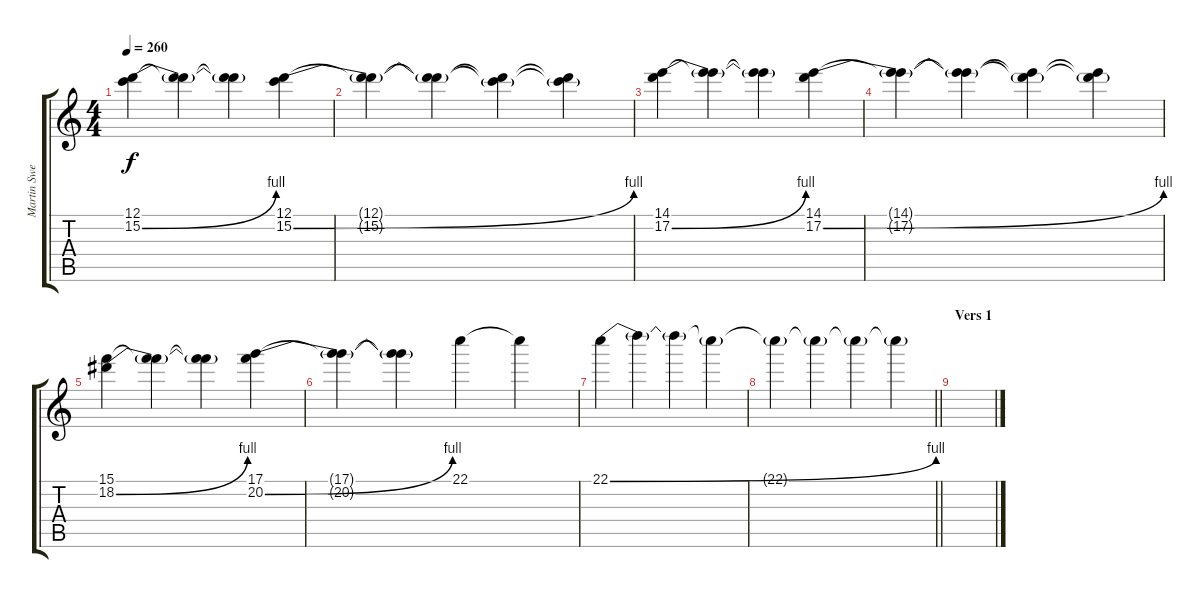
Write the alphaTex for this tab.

\track ("Martin Sweet Lead Guitar" "Martin Swe") {instrument distortionguitar}
\staff {score tabs}
\tuning (D4 A3 F3 C3 G2 D2) {hide}
\ts (4 4)
\tempo 260
\clef g2
\ks c
(12.1 15.2{be (bend 0 0 60 4)}).4{dy f} (12.1{t} 15.2{t}).4 (12.1{t} 15.2{t}).4 (12.1 15.2{be (bend 0 0 60 4)}).4 |
(12.1{t} 15.2{t}).4 (12.1{t} 15.2{t}).4 (12.1{t} 15.2{t}).4 (12.1{t} 15.2{t}).4 |
(14.1 17.2{be (bend 0 0 60 4)}).4 (14.1{t} 17.2{t}).4 (14.1{t} 17.2{t}).4 (14.1 17.2{be (bend 0 0 60 4)}).4 |
(14.1{t} 17.2{t}).4 (14.1{t} 17.2{t}).4 (14.1{t} 17.2{t}).4 (14.1{t} 17.2{t}).4 |
(15.1 18.2{be (bend 0 0 60 4)}).4 (15.1{t} 18.2{t}).4 (15.1{t} 18.2{t}).4 (17.1 20.2{be (bend 0 0 60 4)}).4 |
(17.1{t} 20.2{t}).4 (17.1{t} 20.2{t}).4 22.1.4 22.1{t}.4 |
22.1{be (bend 0 0 60 4)}.4 22.1{t}.4 22.1{t}.4 22.1{t}.4 |
\barLineRight lightlight
22.1{t}.4 22.1{t}.4 22.1{t}.4 22.1{t}.4 |
\section ("" "Vers 1")
